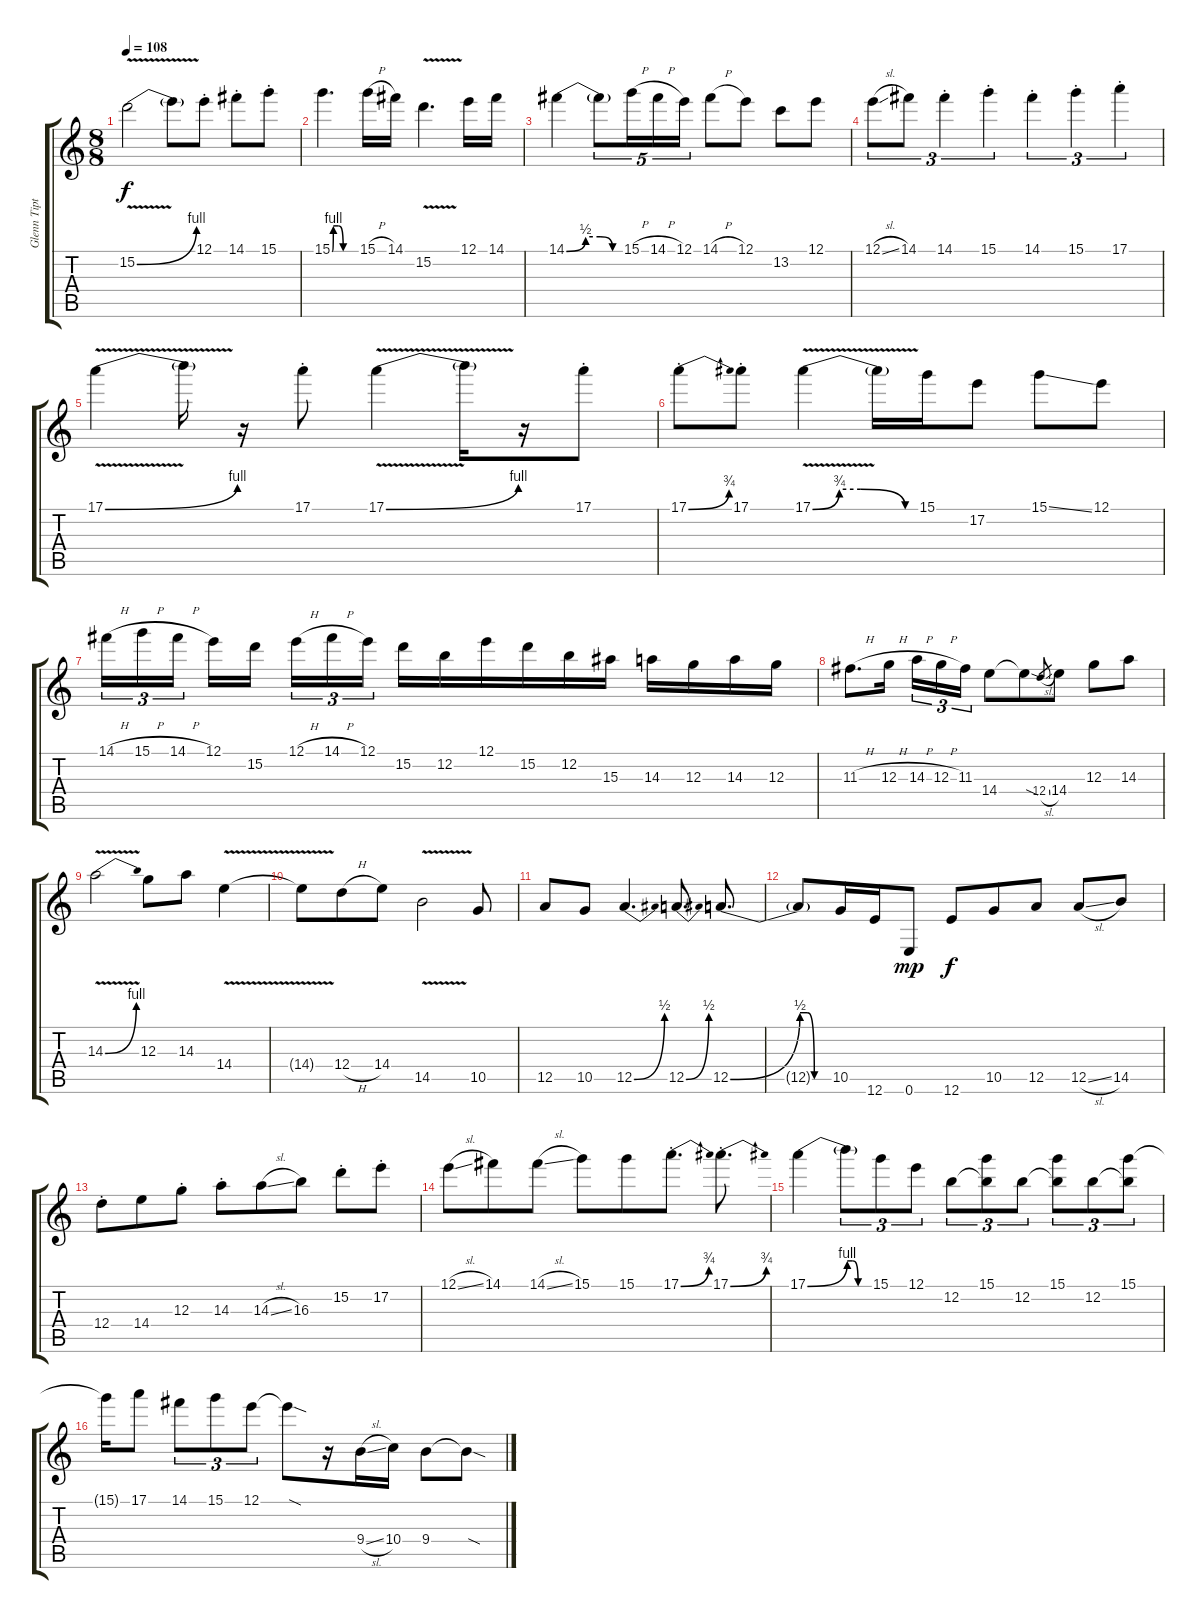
\track ("Glenn Tipton" "Glenn Tipt") {instrument distortionguitar}
\staff {score tabs}
\tuning (E4 B3 G3 D3 A2 E2) {hide}
\ts (8 8)
\tempo 108
\clef g2
\ks c
15.2{be (bend 0 0 60 4) v}.2{dy f} 15.2{t}.8 12.1{st}.8 14.1{st}.8 15.1{st}.8 |
15.1{be (custom 0 0 3 4 16 4 28 0 46 0 60 0)}.4{d} 15.1{h}.16 14.1.16 15.2{v}.4{d} 12.1.16 14.1.16 |
14.1{be (custom 0 0 20 2 35 2 48 0 60 0)}.4 14.1{t}.8{tu (5 4)} 15.1{h}.16{tu (5 4)} 14.1{h}.16{tu (5 4)} 12.1.16{tu (5 4)} 14.1{h}.8 12.1.8 13.2.8 12.1.8 |
12.1{sl}.8{tu (3 2)} 14.1.8{tu (3 2)} 14.1{st}.4{tu (3 2)} 15.1{st}.4{tu (3 2)} 14.1{st}.4{tu (3 2)} 15.1{st}.4{tu (3 2)} 17.1{st}.4{tu (3 2)} |
17.1{be (bend 0 0 60 4) v}.4 17.1{t}.16 r.16 17.1{st}.8 17.1{be (bend 0 0 60 4) v}.4 17.1{t}.16 r.16 17.1{st}.8 |
17.1{be (bend 0 0 60 3) st}.8 17.1{st}.8 17.1{be (custom 0 0 15 3 27 3 52 0 60 0) v}.4 17.1{t}.16 15.1.16 17.2.8 15.1{ss}.8 12.1.8 |
14.1{h}.16{tu (3 2)} 15.1{h}.16{tu (3 2)} 14.1{h}.16{tu (3 2)} 12.1.16 15.2.16 12.1{h}.16{tu (3 2)} 14.1{h}.16{tu (3 2)} 12.1.16{tu (3 2)} 15.2.16 12.2.16 12.1.16 15.2.16 12.2.16 15.3.16 14.3.16 12.3.16 14.3.16 12.3.16 |
11.3{h}.8{d} 12.3{h}.16 14.3{h}.16{tu (3 2)} 12.3{h}.16{tu (3 2)} 11.3.16{tu (3 2)} 14.4.8 14.4{sod t}.8 12.4{sl}.8{gr} 14.4.8 12.3.8 14.3.8 |
14.3{be (bend 0 0 60 4) v}.2 12.3.8 14.3.8 14.4{v}.4 |
14.4{t}.8 12.4{h}.8 14.4.8 14.5{v}.2 10.5.8 |
12.5.8 10.5.8 12.5{be (bend 0 0 60 2)}.4{d} 12.5{be (bend 0 0 60 2)}.8{d} 12.5{be (bend 0 0 60 2)}.8{d} |
12.5{be (custom 0 2 15 2 30 0 60 0) t}.8 10.5.16 12.6.16 0.6.8{dy mp} 12.6.8{dy f} 10.5.8 12.5.8 12.5{sl}.8 14.5.8 |
12.4{st}.8 14.4.8 12.3{st}.8 14.3{st}.8 14.3{sl}.8 16.3.8 15.2{st}.8 17.2{st}.8 |
12.1{sl}.8 14.1.8 14.1{sl}.8 15.1.8 15.1.8 17.1{be (bend 0 0 60 3) st}.8{d} 17.1{be (bend 0 0 60 3) st}.8{d} |
17.1{be (bend 0 0 60 4)}.4 17.1{be (custom 0 4 15 4 30 0 60 0) t}.8{tu (3 2)} 15.1.8{tu (3 2)} 12.1.8{tu (3 2)} 12.2.8{tu (3 2)} (15.1 12.2{t}).8{tu (3 2)} 12.2.8{tu (3 2)} (15.1 12.2{t}).8{tu (3 2)} 12.2.8{tu (3 2)} (15.1 12.2{t}).8{tu (3 2)} |
15.1{t}.16 17.1.8 14.1.8{tu (3 2)} 15.1.8{tu (3 2)} 12.1.8{tu (3 2)} 12.1{sod t}.8 r.16 9.4{sl}.16 10.4.16 9.4.8 9.4{sod t}.8
